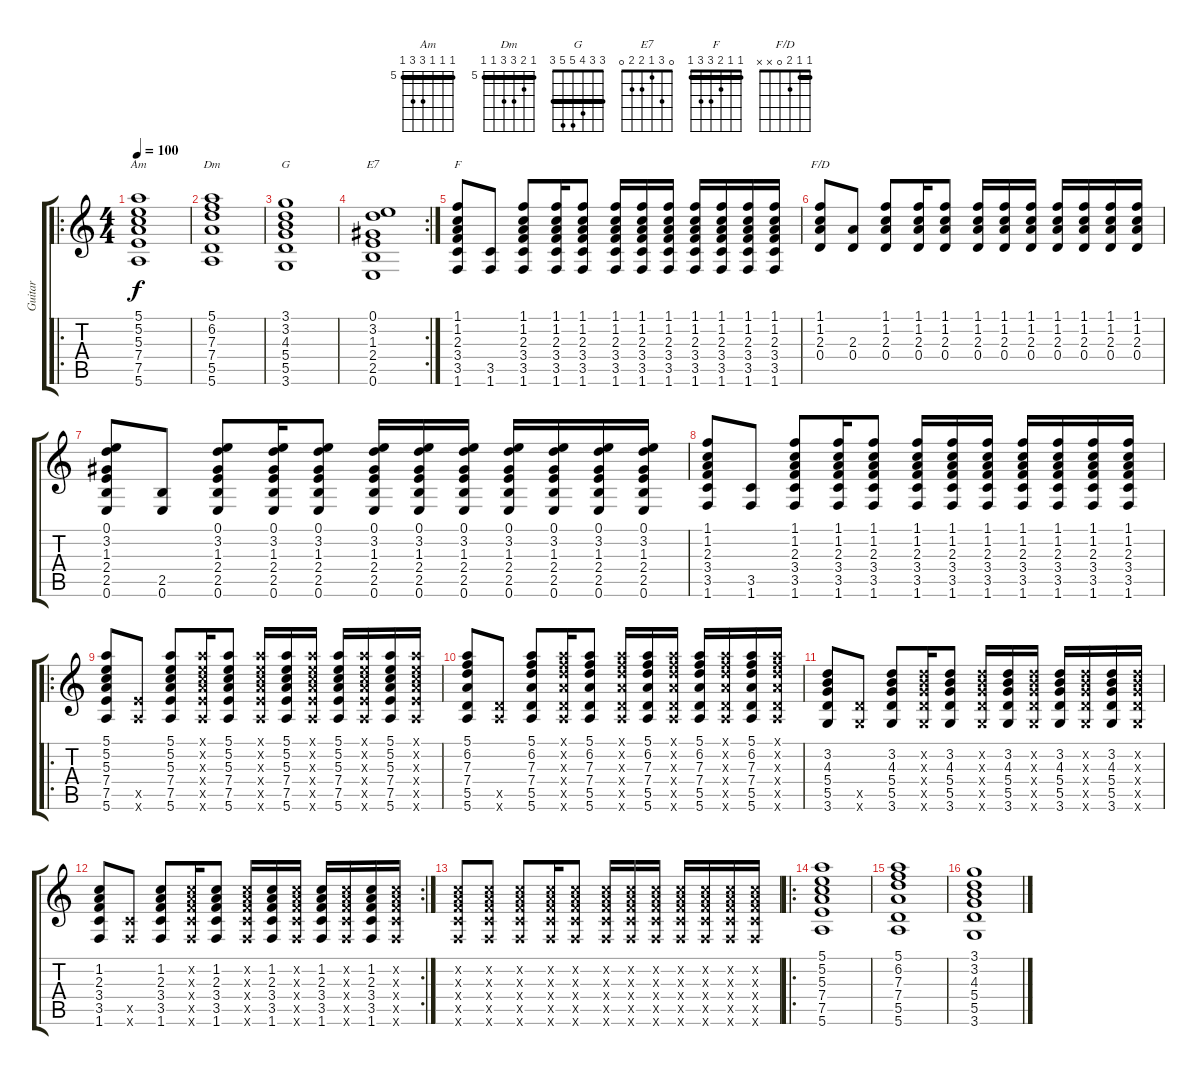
\track ("Guitar" "Guitar") {instrument acousticguitarsteel}
\staff {score tabs}
\tuning (E4 B3 G3 D3 A2 E2) {hide}
\chord ("Am" 5 5 5 7 7 5) {firstfret 5 barre 5}
\chord ("Dm" 5 6 7 7 5 5) {firstfret 5 barre 5}
\chord ("G" 3 3 4 5 5 3) {barre 3}
\chord ("E7" 0 3 1 2 2 0)
\chord ("F" 1 1 2 3 3 1) {barre 1}
\chord ("F/D" 1 1 2 0 x x) {barre 1}
\ro
\ts (4 4)
\tempo 100
\clef g2
\ks c
(5.1 5.2 5.3 7.4 7.5 5.6).1{ch "Am" dy f instrument acousticguitarsteel} |
(5.1 6.2 7.3 7.4 5.5 5.6).1{ch "Dm"} |
(3.1 3.2 4.3 5.4 5.5 3.6).1{ch "G"} |
\rc 2
(0.1 3.2 1.3 2.4 2.5 0.6).1{ch "E7"} |
(1.1 1.2 2.3 3.4 3.5 1.6).8{ch "F"} (3.5 1.6).8 (1.1 1.2 2.3 3.4 3.5 1.6).8 (1.1 1.2 2.3 3.4 3.5 1.6).16 (1.1 1.2 2.3 3.4 3.5 1.6).8 (1.1 1.2 2.3 3.4 3.5 1.6).16 (1.1 1.2 2.3 3.4 3.5 1.6).16 (1.1 1.2 2.3 3.4 3.5 1.6).16 (1.1 1.2 2.3 3.4 3.5 1.6).16 (1.1 1.2 2.3 3.4 3.5 1.6).16 (1.1 1.2 2.3 3.4 3.5 1.6).16 (1.1 1.2 2.3 3.4 3.5 1.6).16 |
(1.1 1.2 2.3 0.4).8{ch "F/D"} (2.3 0.4).8 (1.1 1.2 2.3 0.4).8 (1.1 1.2 2.3 0.4).16 (1.1 1.2 2.3 0.4).8 (1.1 1.2 2.3 0.4).16 (1.1 1.2 2.3 0.4).16 (1.1 1.2 2.3 0.4).16 (1.1 1.2 2.3 0.4).16 (1.1 1.2 2.3 0.4).16 (1.1 1.2 2.3 0.4).16 (1.1 1.2 2.3 0.4).16 |
(0.1 3.2 1.3 2.4 2.5 0.6).8 (2.5 0.6).8 (0.1 3.2 1.3 2.4 2.5 0.6).8 (0.1 3.2 1.3 2.4 2.5 0.6).16 (0.1 3.2 1.3 2.4 2.5 0.6).8 (0.1 3.2 1.3 2.4 2.5 0.6).16 (0.1 3.2 1.3 2.4 2.5 0.6).16 (0.1 3.2 1.3 2.4 2.5 0.6).16 (0.1 3.2 1.3 2.4 2.5 0.6).16 (0.1 3.2 1.3 2.4 2.5 0.6).16 (0.1 3.2 1.3 2.4 2.5 0.6).16 (0.1 3.2 1.3 2.4 2.5 0.6).16 |
(1.1 1.2 2.3 3.4 3.5 1.6).8 (3.5 1.6).8 (1.1 1.2 2.3 3.4 3.5 1.6).8 (1.1 1.2 2.3 3.4 3.5 1.6).16 (1.1 1.2 2.3 3.4 3.5 1.6).8 (1.1 1.2 2.3 3.4 3.5 1.6).16 (1.1 1.2 2.3 3.4 3.5 1.6).16 (1.1 1.2 2.3 3.4 3.5 1.6).16 (1.1 1.2 2.3 3.4 3.5 1.6).16 (1.1 1.2 2.3 3.4 3.5 1.6).16 (1.1 1.2 2.3 3.4 3.5 1.6).16 (1.1 1.2 2.3 3.4 3.5 1.6).16 |
\ro
(5.1 5.2 5.3 7.4 7.5 5.6).8 (7.5{x} 5.6{x}).8 (5.1 5.2 5.3 7.4 7.5 5.6).8 (5.1{x} 5.2{x} 5.3{x} 7.4{x} 7.5{x} 5.6{x}).16 (5.1 5.2 5.3 7.4 7.5 5.6).8 (5.1{x} 5.2{x} 5.3{x} 7.4{x} 7.5{x} 5.6{x}).16 (5.1 5.2 5.3 7.4 7.5 5.6).16 (5.1{x} 5.2{x} 5.3{x} 7.4{x} 7.5{x} 5.6{x}).16 (5.1 5.2 5.3 7.4 7.5 5.6).16 (5.1{x} 5.2{x} 5.3{x} 7.4{x} 7.5{x} 5.6{x}).16 (5.1 5.2 5.3 7.4 7.5 5.6).16 (5.1{x} 5.2{x} 5.3{x} 7.4{x} 7.5{x} 5.6{x}).16 |
(5.1 6.2 7.3 7.4 5.5 5.6).8 (5.5{x} 5.6{x}).8 (5.1 6.2 7.3 7.4 5.5 5.6).8 (5.1{x} 6.2{x} 7.3{x} 7.4{x} 5.5{x} 5.6{x}).16 (5.1 6.2 7.3 7.4 5.5 5.6).8 (5.1{x} 6.2{x} 7.3{x} 7.4{x} 5.5{x} 5.6{x}).16 (5.1 6.2 7.3 7.4 5.5 5.6).16 (5.1{x} 6.2{x} 7.3{x} 7.4{x} 5.5{x} 5.6{x}).16 (5.1 6.2 7.3 7.4 5.5 5.6).16 (5.1{x} 6.2{x} 7.3{x} 7.4{x} 5.5{x} 5.6{x}).16 (5.1 6.2 7.3 7.4 5.5 5.6).16 (5.1{x} 6.2{x} 7.3{x} 7.4{x} 5.5{x} 5.6{x}).16 |
(3.2 4.3 5.4 5.5 3.6).8 (5.5{x} 3.6{x}).8 (3.2 4.3 5.4 5.5 3.6).8 (3.2{x} 4.3{x} 5.4{x} 5.5{x} 3.6{x}).16 (3.2 4.3 5.4 5.5 3.6).8 (3.2{x} 4.3{x} 5.4{x} 5.5{x} 3.6{x}).16 (3.2 4.3 5.4 5.5 3.6).16 (3.2{x} 4.3{x} 5.4{x} 5.5{x} 3.6{x}).16 (3.2 4.3 5.4 5.5 3.6).16 (3.2{x} 4.3{x} 5.4{x} 5.5{x} 3.6{x}).16 (3.2 4.3 5.4 5.5 3.6).16 (3.2{x} 4.3{x} 5.4{x} 5.5{x} 3.6{x}).16 |
\rc 2
(1.2 2.3 3.4 3.5 1.6).8 (3.5{x} 1.6{x}).8 (1.2 2.3 3.4 3.5 1.6).8 (1.2{x} 2.3{x} 3.4{x} 3.5{x} 1.6{x}).16 (1.2 2.3 3.4 3.5 1.6).8 (1.2{x} 2.3{x} 3.4{x} 3.5{x} 1.6{x}).16 (1.2 2.3 3.4 3.5 1.6).16 (1.2{x} 2.3{x} 3.4{x} 3.5{x} 1.6{x}).16 (1.2 2.3 3.4 3.5 1.6).16 (1.2{x} 2.3{x} 3.4{x} 3.5{x} 1.6{x}).16 (1.2 2.3 3.4 3.5 1.6).16 (1.2{x} 2.3{x} 3.4{x} 3.5{x} 1.6{x}).16 |
(1.2{x} 2.3{x} 3.4{x} 3.5{x} 1.6{x}).8 (1.2{x} 2.3{x} 3.4{x} 3.5{x} 1.6{x}).8 (1.2{x} 2.3{x} 3.4{x} 3.5{x} 1.6{x}).8 (1.2{x} 2.3{x} 3.4{x} 3.5{x} 1.6{x}).16 (1.2{x} 2.3{x} 3.4{x} 3.5{x} 1.6{x}).8 (1.2{x} 2.3{x} 3.4{x} 3.5{x} 1.6{x}).16 (1.2{x} 2.3{x} 3.4{x} 3.5{x} 1.6{x}).16 (1.2{x} 2.3{x} 3.4{x} 3.5{x} 1.6{x}).16 (1.2{x} 2.3{x} 3.4{x} 3.5{x} 1.6{x}).16 (1.2{x} 2.3{x} 3.4{x} 3.5{x} 1.6{x}).16 (1.2{x} 2.3{x} 3.4{x} 3.5{x} 1.6{x}).16 (1.2{x} 2.3{x} 3.4{x} 3.5{x} 1.6{x}).16 |
\ro
(5.1 5.2 5.3 7.4 7.5 5.6).1 |
(5.1 6.2 7.3 7.4 5.5 5.6).1 |
(3.1 3.2 4.3 5.4 5.5 3.6).1
